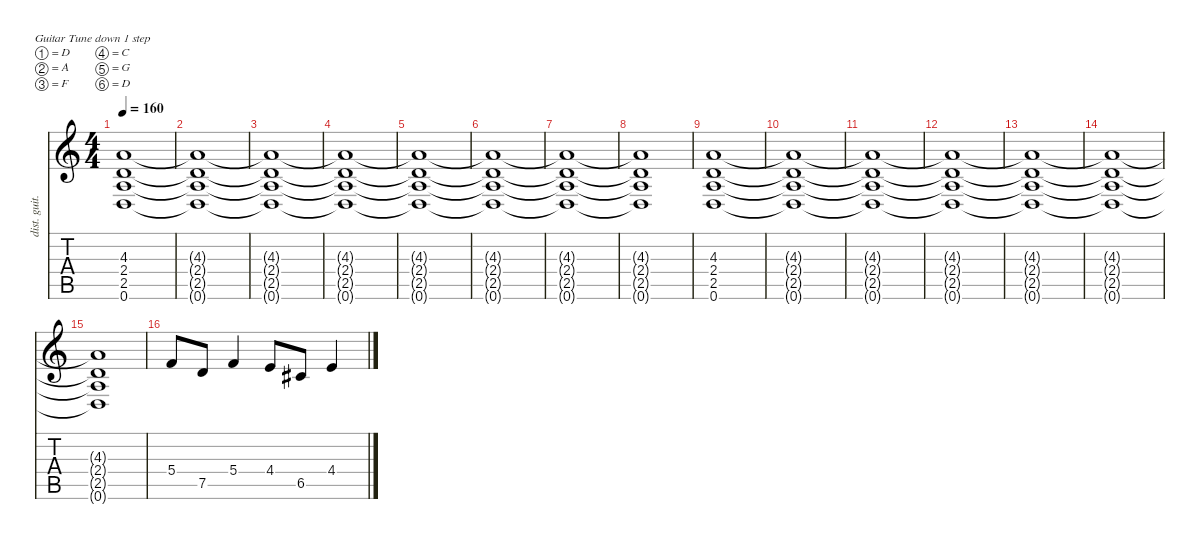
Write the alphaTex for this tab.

\defaultSystemsLayout 4
\hideDynamics
\bracketExtendMode nobrackets
\otherSystemsTrackNameOrientation horizontal
\track ("Rythm" "dist. guit.") {instrument overdrivenguitar}
\staff {score tabs}
\tuning (D4 A3 F3 C3 G2 D2)
\ts (4 4)
\tempo 160
\clef g2
\ks c
(0.6 2.5 2.4 4.3).1{dy mf beam Up} |
(2.5{t} 0.6{t} 2.4{t} 4.3{t}).1{beam Up} |
(0.6{t} 2.5{t} 4.3{t} 2.4{t}).1{beam Up} |
(2.5{t} 0.6{t} 2.4{t} 4.3{t}).1{beam Up} |
(2.5{t} 0.6{t} 4.3{t} 2.4{t}).1{beam Up} |
(0.6{t} 2.5{t} 2.4{t} 4.3{t}).1{beam Up} |
(2.5{t} 0.6{t} 4.3{t} 2.4{t}).1{beam Up} |
(0.6{t} 2.5{t} 2.4{t} 4.3{t}).1{beam Up} |
(0.6 2.5 2.4 4.3).1{beam Up} |
(2.5{t} 0.6{t} 2.4{t} 4.3{t}).1{beam Up} |
(0.6{t} 2.5{t} 4.3{t} 2.4{t}).1{beam Up} |
(2.5{t} 0.6{t} 2.4{t} 4.3{t}).1{beam Up} |
(2.5{t} 0.6{t} 4.3{t} 2.4{t}).1{beam Up} |
(0.6{t} 2.5{t} 2.4{t} 4.3{t}).1{beam Up} |
(2.5{t} 0.6{t} 4.3{t} 2.4{t}).1{beam Up} |
5.4.8{beam Up} 7.5.8{beam Up} 5.4.4{beam Up} 4.4.8{beam Up} 6.5{acc #}.8{beam Up} 4.4.4{beam Up}
